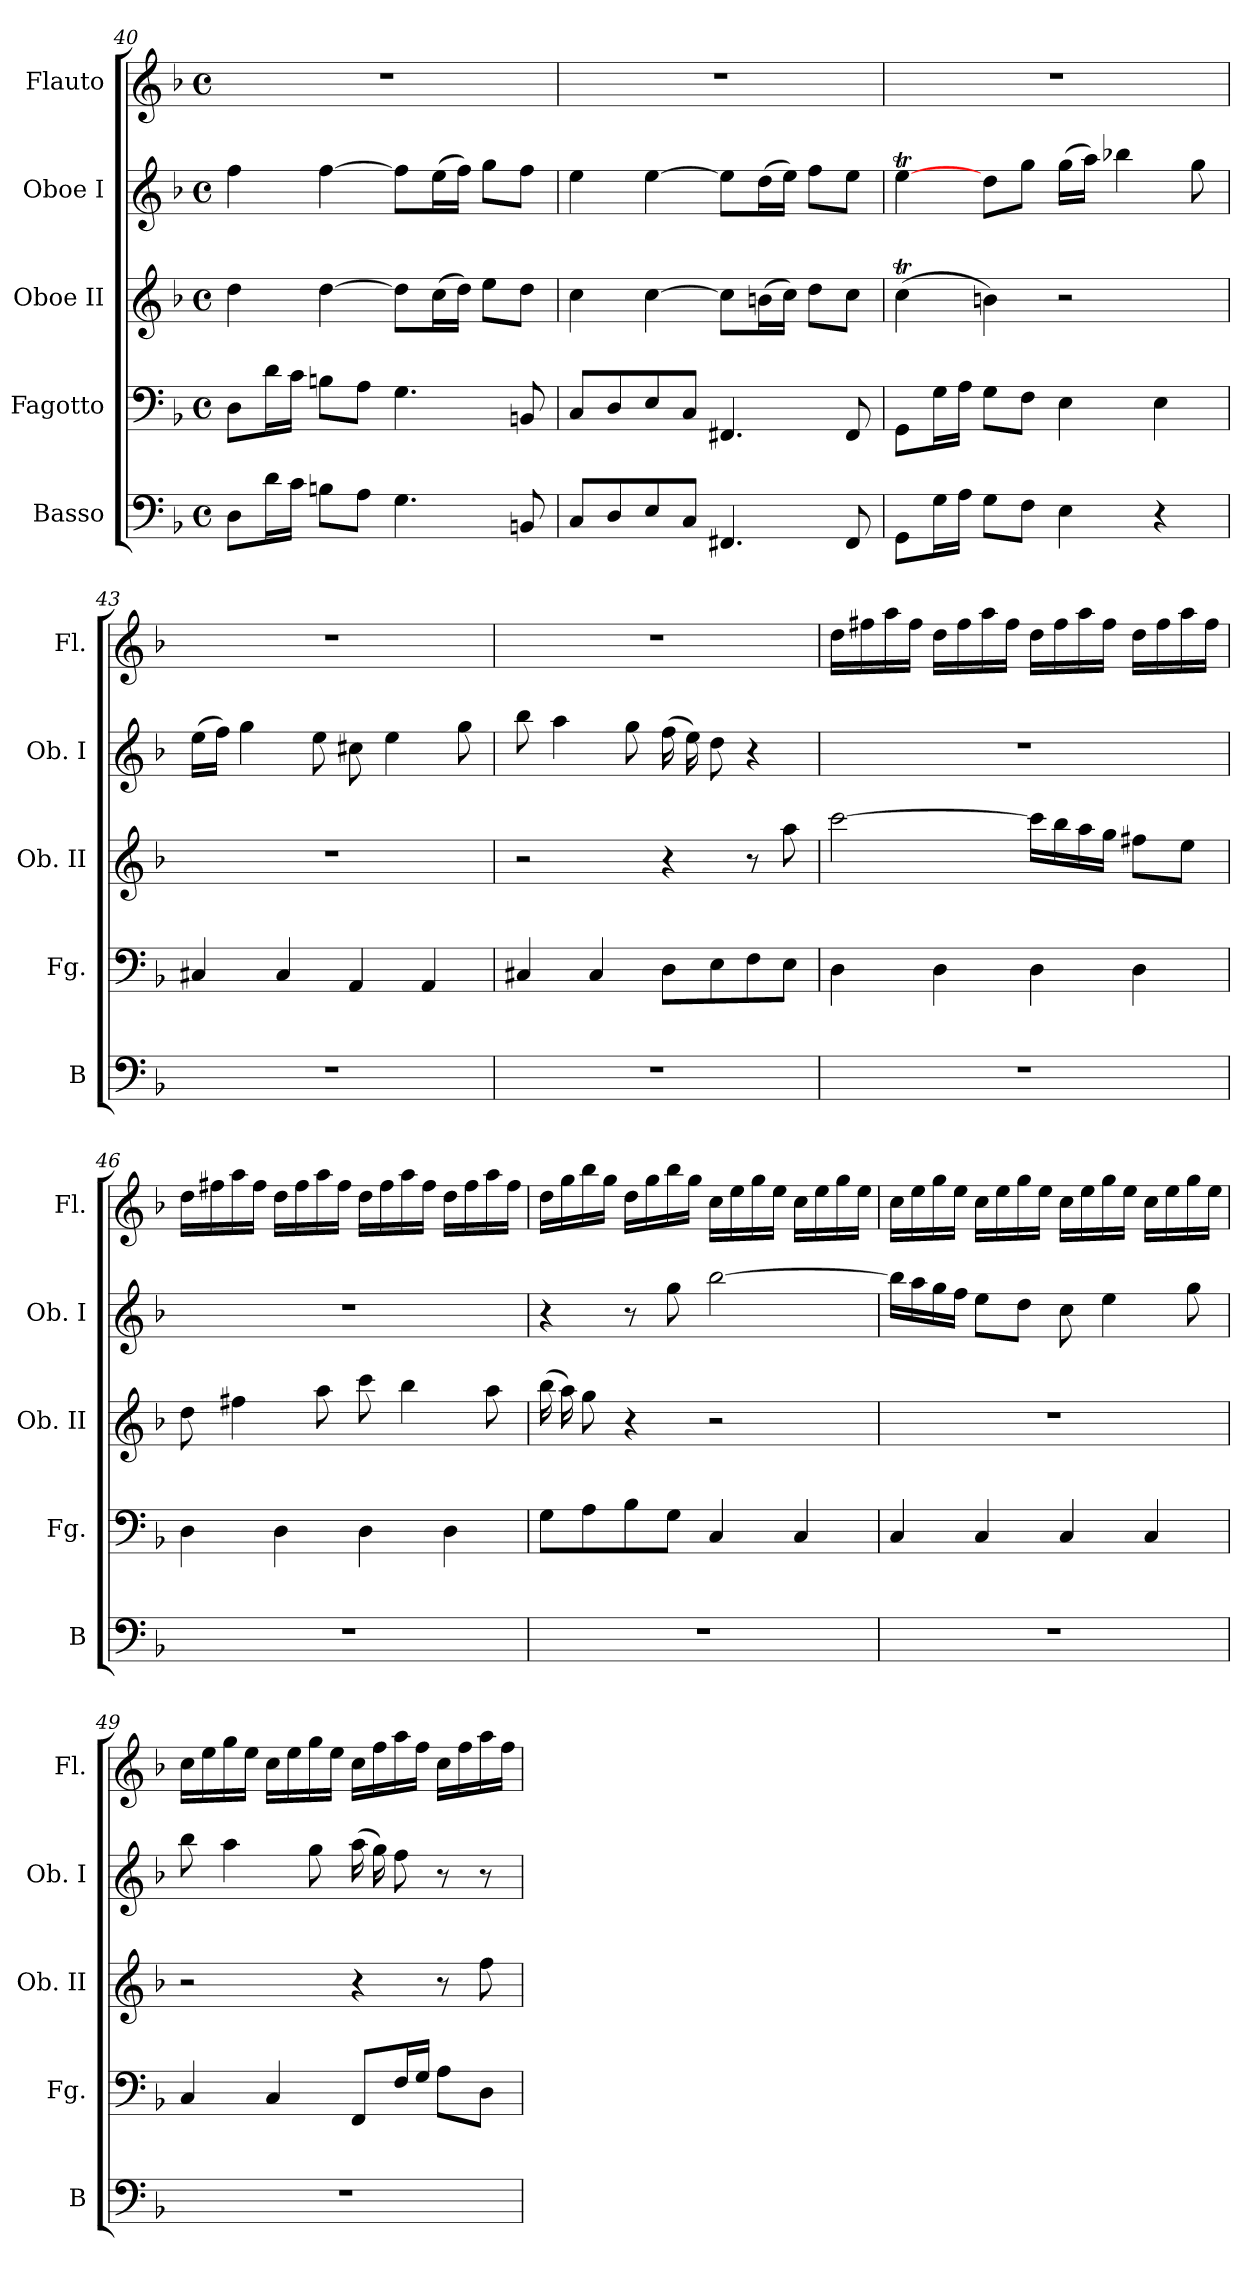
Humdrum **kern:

**kern	**kern	**kern	**kern	**kern
*part5	*part4	*part3	*part2	*part1
*staff5	*staff4	*staff3	*staff2	*staff1
*I"Basso	*I"Fagotto	*I"Oboe II	*I"Oboe I	*I"Flauto
*I'B	*I'Fg.	*I'Ob. II	*I'Ob. I	*I'Fl.
!!LO:LB:g=z
*clefF4	*clefF4	*clefG2	*clefG2	*clefG2
*k[b-]	*k[b-]	*k[b-]	*k[b-]	*k[b-]
*F:	*F:	*F:	*F:	*F:
*M4/4	*M4/4	*M4/4	*M4/4	*M4/4
*met(c)	*met(c)	*met(c)	*met(c)	*met(c)
=40	=40	=40	=40	=40
8DL	8DL	4dd	4ff	1r
16dL	16dL	.	.	.
16cJJ	16cJJ	.	.	.
8BnL	8BnL	[4dd	[4ff	.
8AJ	8AJ	.	.	.
4.G	4.G	8ddL]	8ffL]	.
.	.	(>16ccL	(>16eeL	.
.	.	16ddJJ)	16ffJJ)	.
.	.	8eeL	8ggL	.
8BBn	8BBn	8ddJ	8ffJ	.
=41	=41	=41	=41	=41
8C/L	8C/L	4cc	4ee	1r
8D/	8D/	.	.	.
8E/	8E/	[4cc	[4ee	.
8C/J	8C/J	.	.	.
4.FF#X	4.FF#X	8ccL]	8eeL]	.
.	.	(>16bnL	(>16ddL	.
.	.	16ccJJ)	16eeJJ)	.
.	.	8ddL	8ffL	.
8FF#	8FF#	8ccJ	8eeJ	.
=42	=42	=42	=42	=42
8GGL	8GGL	(>4ccT	[4eet	1r
16GL	16GL	.	.	.
16AJJ	16AJJ	.	.	.
8GL	8GL	4bn)	8ddL	.
8FJ	8FJ	.	8ggJ	.
4E	4E	2r	(>16ggLL	.
.	.	.	16aaJJ)	.
.	.	.	4bb-X	.
4r	4E	.	.	.
.	.	.	8gg	.
=43	=43	=43	=43	=43
1r	4C#X	1r	(>16eeLL	1r
.	.	.	16ffJJ)	.
.	.	.	4gg	.
.	4C#	.	.	.
.	.	.	8ee	.
.	4AA	.	8cc#X	.
.	.	.	4ee	.
.	4AA	.	.	.
.	.	.	8gg	.
!!LO:LB:g=z
=44	=44	=44	=44	=44
1r	4C#X	2r	8bb-	1r
.	.	.	4aa	.
.	4C#	.	.	.
.	.	.	8gg	.
.	8DL	4r	(>16ffLL	.
.	.	.	16ee)	.
.	8E	.	8ddJ	.
.	8F	8r	4r	.
.	8EJ	8aa	.	.
=45	=45	=45	=45	=45
1r	4D	[2ccc	1r	16ddLL
.	.	.	.	16ff#X
.	.	.	.	16aa
.	.	.	.	16ff#JJ
.	4D	.	.	16ddLL
.	.	.	.	16ff#
.	.	.	.	16aa
.	.	.	.	16ff#JJ
.	4D	16cccLL]	.	16ddLL
.	.	16bb-	.	16ff#
.	.	16aa	.	16aa
.	.	16ggJJ	.	16ff#JJ
.	4D	8ff#XL	.	16ddLL
.	.	.	.	16ff#
.	.	8eeJ	.	16aa
.	.	.	.	16ff#JJ
=46	=46	=46	=46	=46
1r	4D	8dd	1r	16ddLL
.	.	.	.	16ff#X
.	.	4ff#X	.	16aa
.	.	.	.	16ff#JJ
.	4D	.	.	16ddLL
.	.	.	.	16ff#
.	.	8aa	.	16aa
.	.	.	.	16ff#JJ
.	4D	8ccc	.	16ddLL
.	.	.	.	16ff#
.	.	4bb-	.	16aa
.	.	.	.	16ff#JJ
.	4D	.	.	16ddLL
.	.	.	.	16ff#
.	.	8aa	.	16aa
.	.	.	.	16ff#JJ
=47	=47	=47	=47	=47
1r	8GL	(>16bb-LL	4r	16ddLL
.	.	16aa)	.	16gg
.	8A	8ggJ	.	16bb-
.	.	.	.	16ggJJ
.	8B-	4r	8r	16ddLL
.	.	.	.	16gg
.	8GJ	.	8gg	16bb-
.	.	.	.	16ggJJ
.	4C	2r	[2bb-	16ccLL
.	.	.	.	16ee
.	.	.	.	16gg
.	.	.	.	16eeJJ
.	4C	.	.	16ccLL
.	.	.	.	16ee
.	.	.	.	16gg
.	.	.	.	16eeJJ
!!LO:LB:g=z
=48	=48	=48	=48	=48
1r	4C	1r	16bb-LL]	16ccLL
.	.	.	16aa	16ee
.	.	.	16gg	16gg
.	.	.	16ffJJ	16eeJJ
.	4C	.	8eeL	16ccLL
.	.	.	.	16ee
.	.	.	8ddJ	16gg
.	.	.	.	16eeJJ
.	4C	.	8cc	16ccLL
.	.	.	.	16ee
.	.	.	4ee	16gg
.	.	.	.	16eeJJ
.	4C	.	.	16ccLL
.	.	.	.	16ee
.	.	.	8gg	16gg
.	.	.	.	16eeJJ
=49	=49	=49	=49	=49
1r	4C	2r	8bb-	16ccLL
.	.	.	.	16ee
.	.	.	4aa	16gg
.	.	.	.	16eeJJ
.	4C	.	.	16ccLL
.	.	.	.	16ee
.	.	.	8gg	16gg
.	.	.	.	16eeJJ
.	8FFL	4r	(>16aaLL	16ccLL
.	.	.	16gg)	16ff
.	16FL	.	8ffJ	16aa
.	16GJJ	.	.	16ffJJ
.	8AL	8r	8r	16ccLL
.	.	.	.	16ff
.	8DJ	8ff	8r	16aa
.	.	.	.	16ffJJ
=	=	=	=	=
*-	*-	*-	*-	*-
